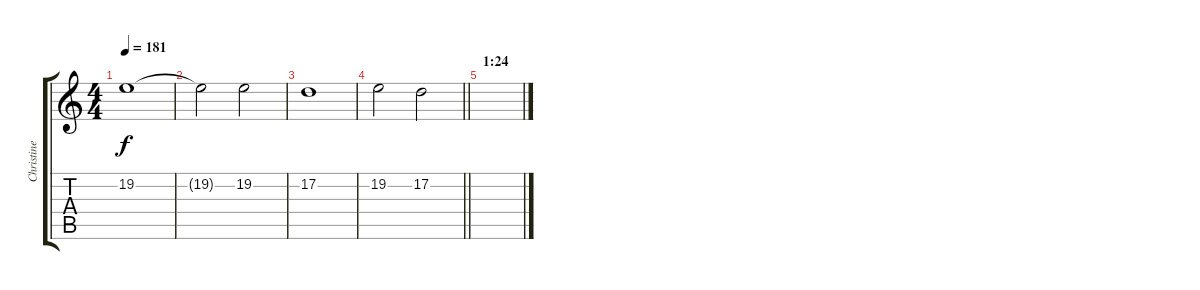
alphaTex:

\track ("Christine S." "Christine ") {instrument pad8sweep}
\staff {score tabs}
\tuning (D4 A3 F3 C3 G2 D2) {hide}
\ts (4 4)
\tempo 181
\clef g2
\ks c
19.2.1{dy f} |
19.2{t}.2 19.2.2 |
17.2.1 |
\barLineRight lightlight
19.2.2 17.2.2 |
\section ("" "1:24")
